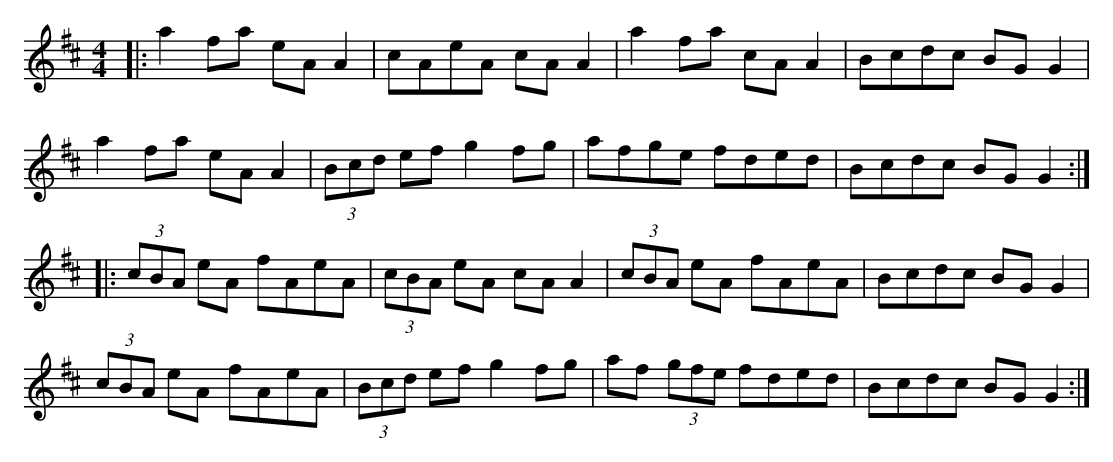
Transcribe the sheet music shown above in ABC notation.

X:1
M:4/4
K:Amix
|:a2 fa eA A2|cAeA cA A2|a2 fa cA A2|Bcdc BG G2|
a2 fa eA A2|(3Bcd ef g2 fg|afge fded|Bcdc BG G2:|
|:(3cBA eA fAeA|(3cBA eA cA A2|(3cBA eA fAeA|Bcdc BG G2|
(3cBA eA fAeA|(3Bcd ef g2 fg|af (3gfe fded|Bcdc BG G2:|
